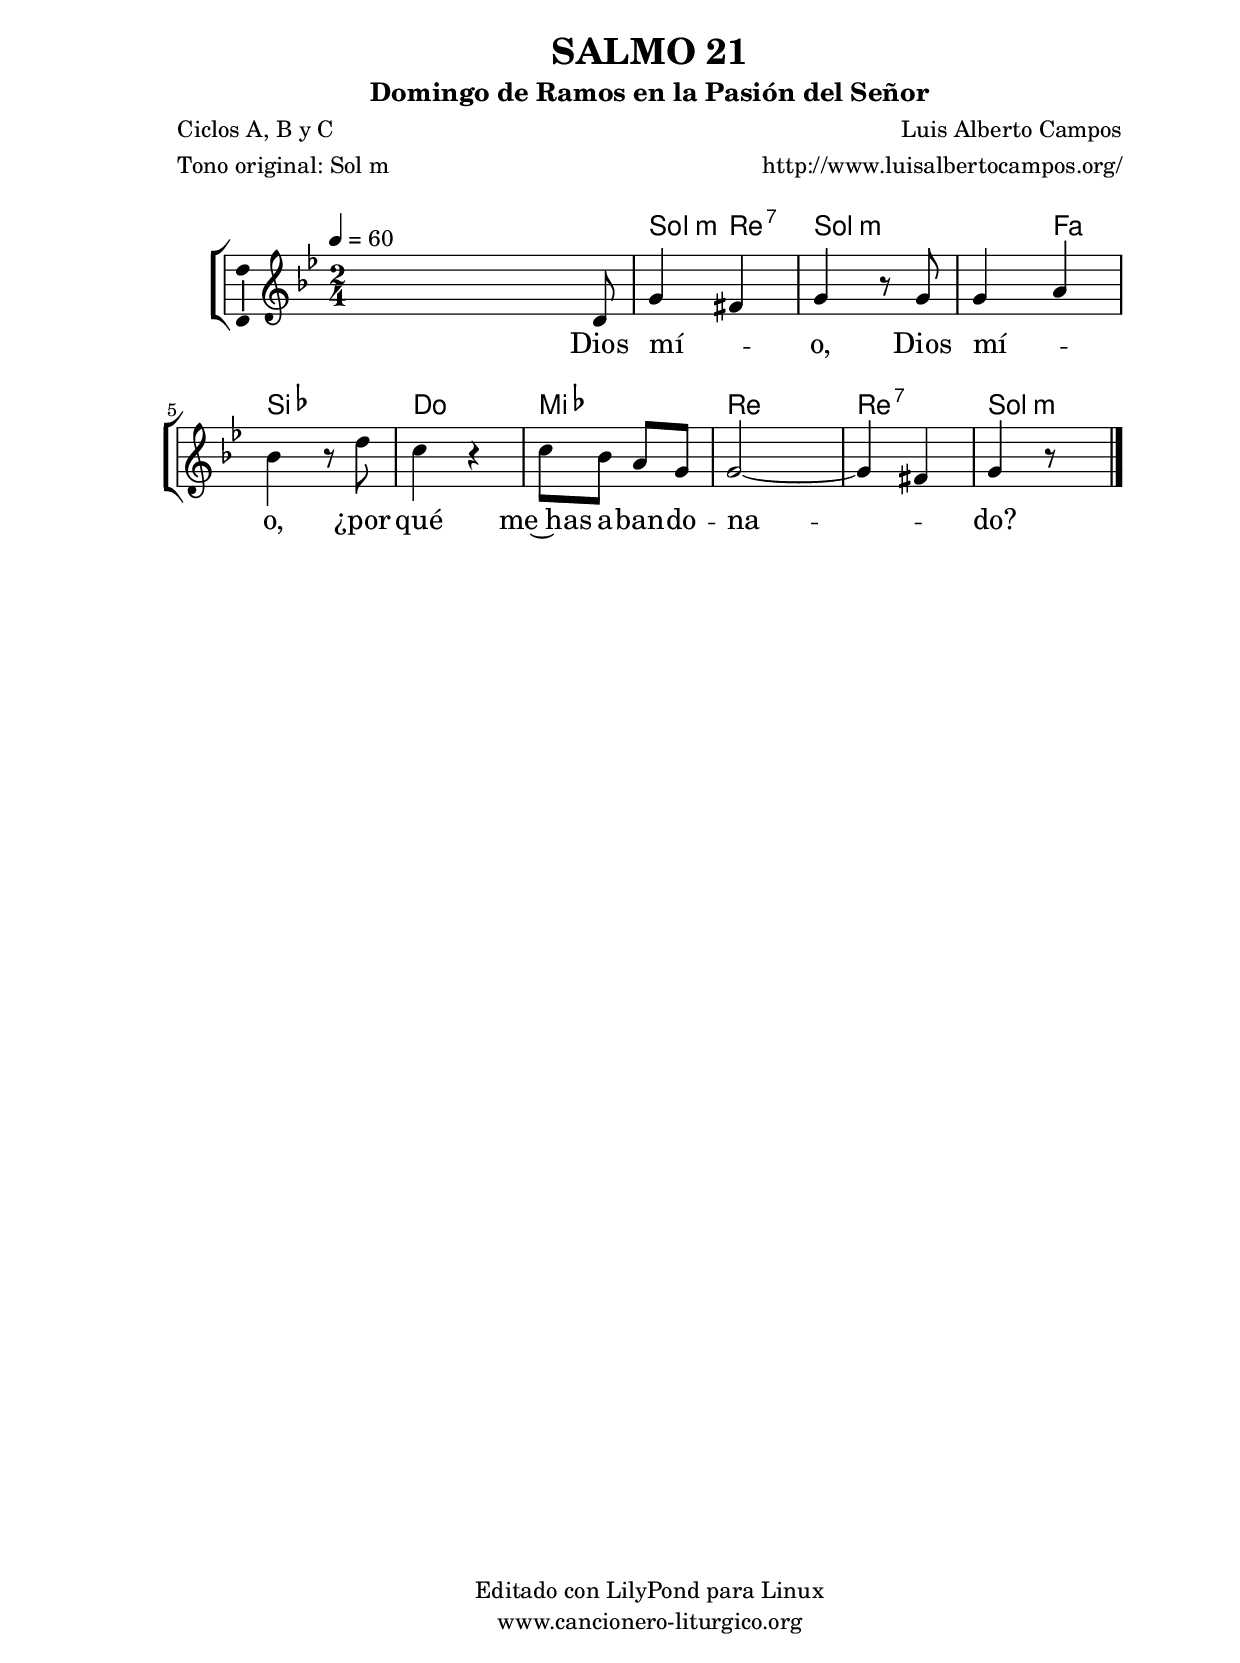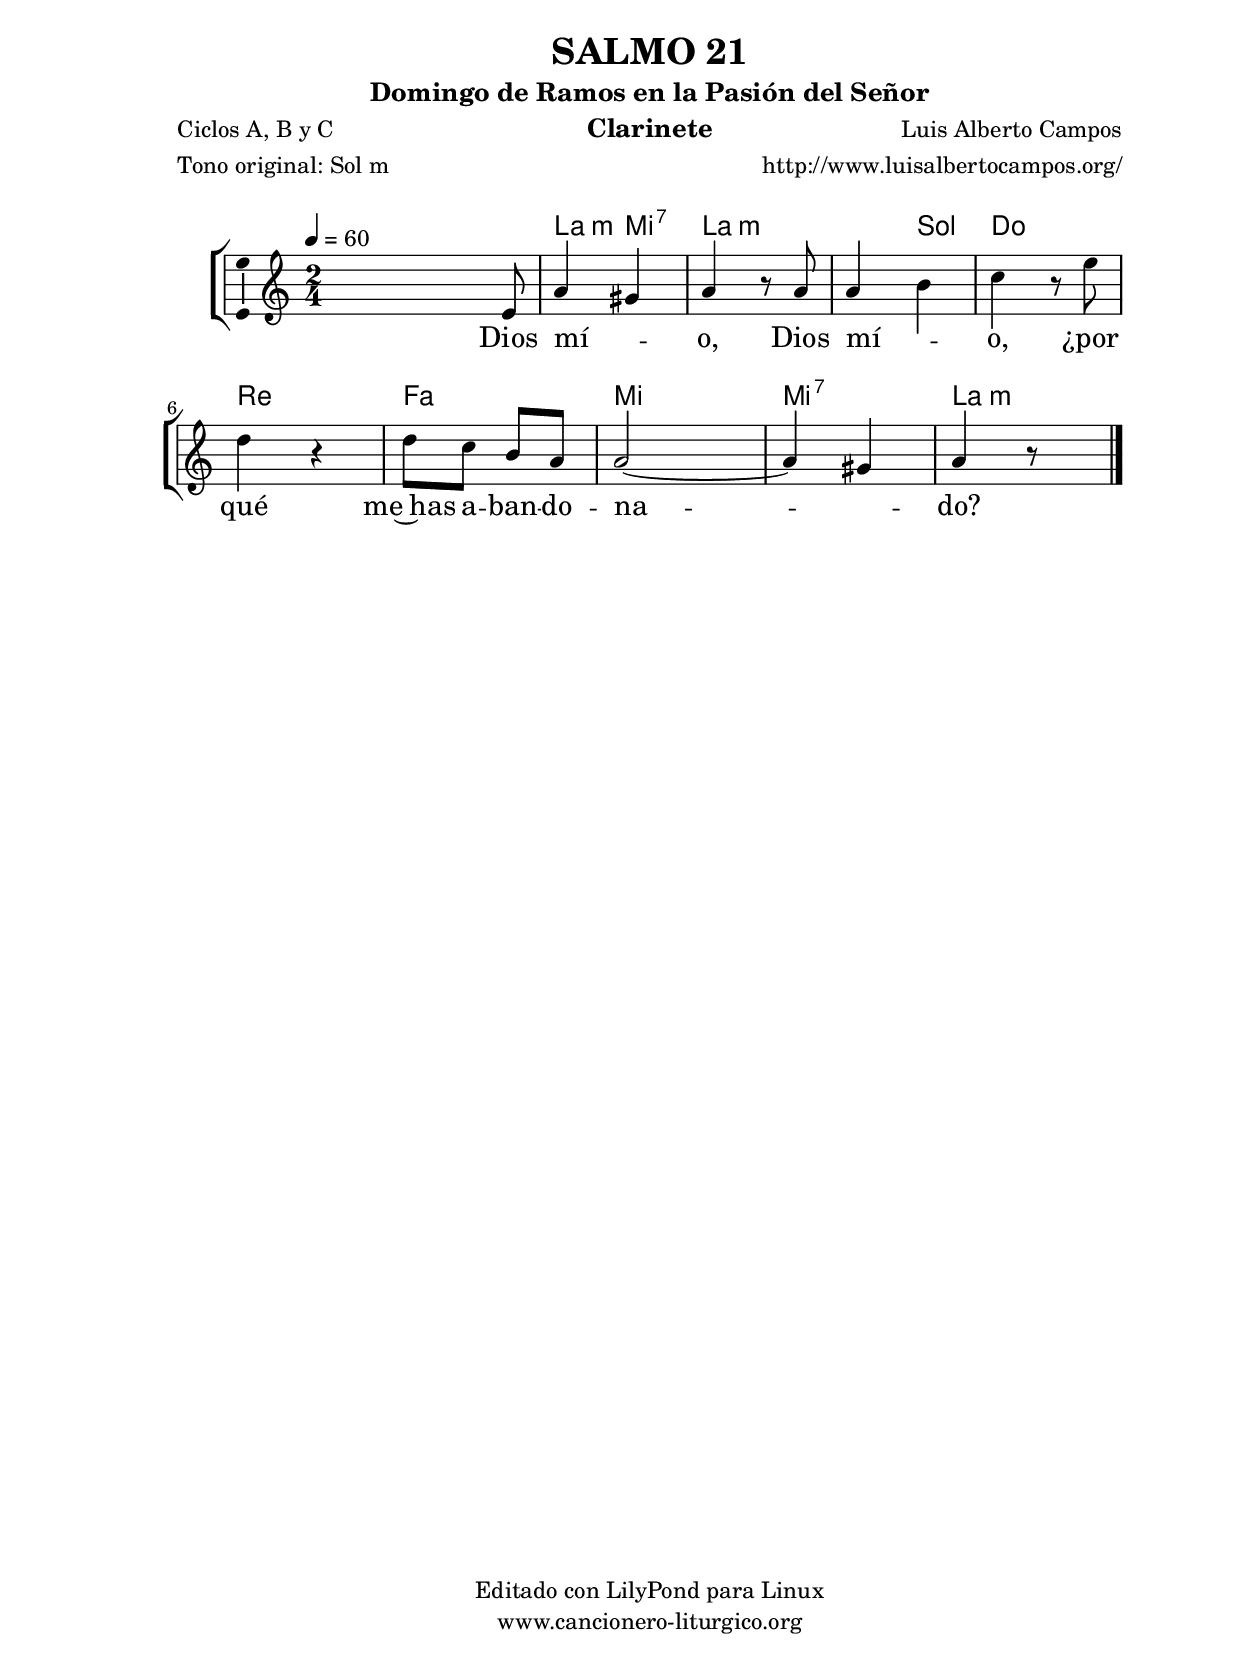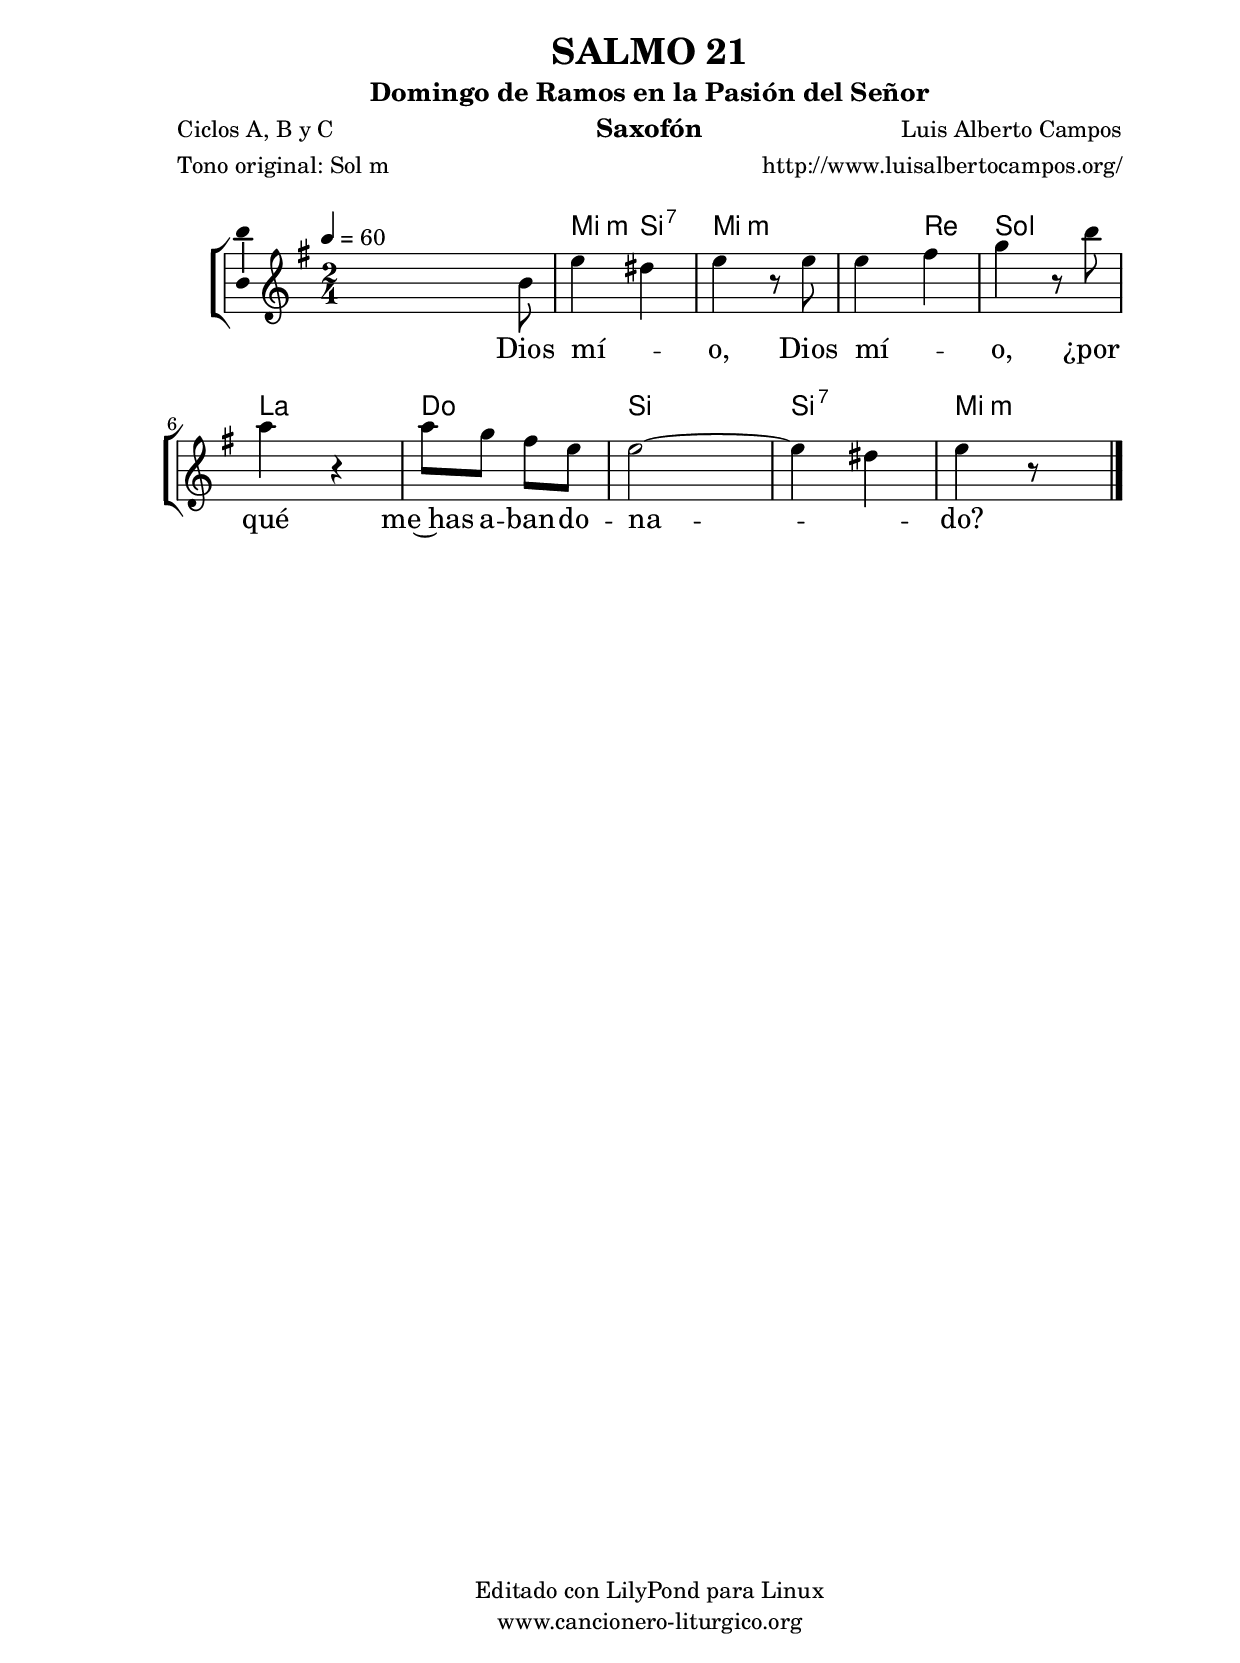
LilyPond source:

%
%para convertir .midi en .wav:
%timidity filename.midi -Ow -o finename.wav
%
%
%Para convertir de .wav a .mp3:
%lame -h -m j filename.wav
%
%
%para escuchar el midi:
%timidity nombrefichero.midi
%


%versión de lilypond para la que se ha escrito esta partitura:
\version "2.16.0"

	%Tamaño papel
	#(set-default-paper-size "a4")
	%Tamaño partitura
	#(set-global-staff-size 20)
	%No responde al pulsar sobre una nota
	#(ly:set-option 'point-and-click #f)

%parámetros del encabezamiento:
\header {
	title = "SALMO 21"
	subtitle = "Domingo de Ramos en la Pasión del Señor"
	composer = "Luis Alberto Campos"
	poet = "Ciclos A, B y C"
	meter = "Tono original: Sol m"
	arranger = "http://www.luisalbertocampos.org/"
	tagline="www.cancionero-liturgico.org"
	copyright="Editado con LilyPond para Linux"
	}

%parámetros asociados al papel:
\paper  {
	oddHeaderMarkup = \markup {\fill-line { \on-the-fly #not-first-page \fromproperty #'header:title \on-the-fly #not-first-page \fromproperty #'header:composer }}
	evenHeaderMarkup = \markup {\fill-line { \fromproperty #'header:composer \fromproperty #'header:title }}
	#(set-paper-size "a4")
	print-page-number = ##f
	first-page-number = 1
	print-first-page-number = ##f
%	head-separation = 3.0 \cm
	top-margin = 2.0 \cm
	bottom-margin = 0.5\cm
%%%	bottom-margin = -1.0\cm
	left-margin = 3.0 \cm
	line-width = 16.0 \cm 
	indent = 8\mm
	interscoreline = 2.\mm
	between-system-space = 15\mm
%	para que las partituras no llenen la hoja:
	ragged-bottom = ##t
%	idem para la última hoja:
	ragged-last-bottom = ##f
%	para que las partituras llenen el ancho del papel:
	ragged-last = ##f
	after-title-space = 2.5 \cm
%page-count=1
%system-count=8

	%Flexible Vertical Spacing
%	markup-markup-spacing =
%	#'((basic-distance . 15) (minimum-distance . 15) (padding . 3))
	markup-system-spacing =
	#'((basic-distance . 15) (minimum-distance . 15) (padding . 3))
	system-system-spacing =
	#'((basic-distance . 15) (minimum-distance . 15) (padding . 3))
	score-system-spacing =
	#'((basic-distance . 15) (minimum-distance . 15) (padding . 5))
%	top-system-spacing = % header
%	#'((basic-distance . 8) (minimum-distance . 0) (padding . 3))
%	top-markup-spacing =
%	#'((basic-distance . 20) (minimum-distance . 20) (padding . 3))
	last-bottom-spacing = % footer
	#'((basic-distance . 5) (minimum-distance . 5) (padding . 3))
%	score-markup-spacing =
%	#'((basic-distance . 16) (minimum-distance . 13) (padding . 3))

	}


%parámetros que afectan a toda la partitura:
global =  {
	%clave de sol (G):
	\clef G
	%armadura:
%	\transpose a c'
	\key g \minor
	\tempo 4=60
	\set Score.tempoHideNote = ##f
	}


acordes = {
	\italianChords
	\chordmode {
%	\transpose a c'
{
s2
g4:m d:7 g:m s
g:m f bes s c s ees s d s d:7 s g:m s
	}
	}
}


melodia = 
%	\transpose a c'
{
	\relative c'{
	\time 2/4

s4 s8 d8
g4 fis
g4 r8 g8
g4 a
bes4 r8 d8
c4 r4
c8 bes a g
g2~
g4 fis
g4 r8 s8

	\bar "|."
	}
	}


texto = \lyricmode {
Dios mí -- _ o, Dios mí -- _ o, ¿por qué me~has a -- ban -- do -- na -- _ do?
	}


acordesStaff = \context ChordNames = acordesStaff <<
	\set chordChanges = ##t
	\acordes
	>>


vozStaff = \context Voice = vozStaff
\with {\consists "Ambitus_engraver"}
<<
%	\set Staff.instrumentName = ""
%	\set Staff.shortInstrumentName = ""
%	\set Staff.midiInstrument = #"clarinet"
%	\set Staff.midiInstrument = #"cello"
%	\set Staff.midiInstrument = #"flute"
	\set Staff.midiInstrument = #"electric guitar (jazz)"
%	\set Staff.midiInstrument = #"english horn"
%	\set Staff.midiInstrument = #"violin"
%	\set Staff.midiInstrument = #"glockenspiel"
	\set Staff.midiMinimumVolume = #0.7
	\set Staff.midiMaximumVolume = #0.9
	\global
	\melodia
	>>


textoStaff = \context Lyrics = textoStaff <<
	\lyricsto vozStaff \texto
	>>

\book {
	\score {
		\context ChoirStaff {
			\override StaffGroup.SystemStartBracket #'collapse-height = #1
			\override Score.SystemStartBar #'collapse-height = #1
			<<
			\acordesStaff
			\vozStaff
			\textoStaff
			>>
			}
		\layout {
	    		\context {
				\Lyrics
				\override LyricText #'font-size = #2
				}
	   		 \context {
				\Score
				%fontSize = #3
				\override StaffSymbol #'staff-space = #(magstep +3)
				%\override Beam #'thickness = #0.55
				%\override SpacingSpanner #'spacing-increment = #1.0
				%\override Slur #'height-limit = #1.5
				}
			}
		}
	\score {
		\unfoldRepeats
		\context ChoirStaff {
			<<
			\acordesStaff
			\vozStaff
			>>
			}
		\midi {
	  		\context {
	  			\Score
				tempoWholesPerMinute = #(ly:make-moment 70 4)
				}
			}
		}
	}

%Partitura para clarinete
#(define output-suffix "C")
\book {
	\header{
		instrument = "Clarinete"
		}
	\score {
		\context ChoirStaff {
			\override StaffGroup.SystemStartBracket #'collapse-height = #1
			\override Score.SystemStartBar #'collapse-height = #1
\transpose c d
			<<
			\acordesStaff
			\vozStaff
			\textoStaff
			>>
			}
		\layout {
	    		\context {
				\Lyrics
				\override LyricText #'font-size = #2
				}
	   		 \context {
				\Score
				%fontSize = #3
				\override StaffSymbol #'staff-space = #(magstep +3)
				%\override Beam #'thickness = #0.55
				%\override SpacingSpanner #'spacing-increment = #1.0
				%\override Slur #'height-limit = #1.5
				}
			}
		}
	}

%Partitura para saxofón
#(define output-suffix "S")
\book {
	\header{
		instrument = "Saxofón"
		}
	\score {
		\context ChoirStaff {
			\override StaffGroup.SystemStartBracket #'collapse-height = #1
			\override Score.SystemStartBar #'collapse-height = #1
\transpose c a
			<<
			\acordesStaff
			\vozStaff
			\textoStaff
			>>
			}
		\layout {
	    		\context {
				\Lyrics
				\override LyricText #'font-size = #2
				}
	   		 \context {
				\Score
				%fontSize = #3
				\override StaffSymbol #'staff-space = #(magstep +3)
				%\override Beam #'thickness = #0.55
				%\override SpacingSpanner #'spacing-increment = #1.0
				%\override Slur #'height-limit = #1.5
				}
			}
		}
	}

